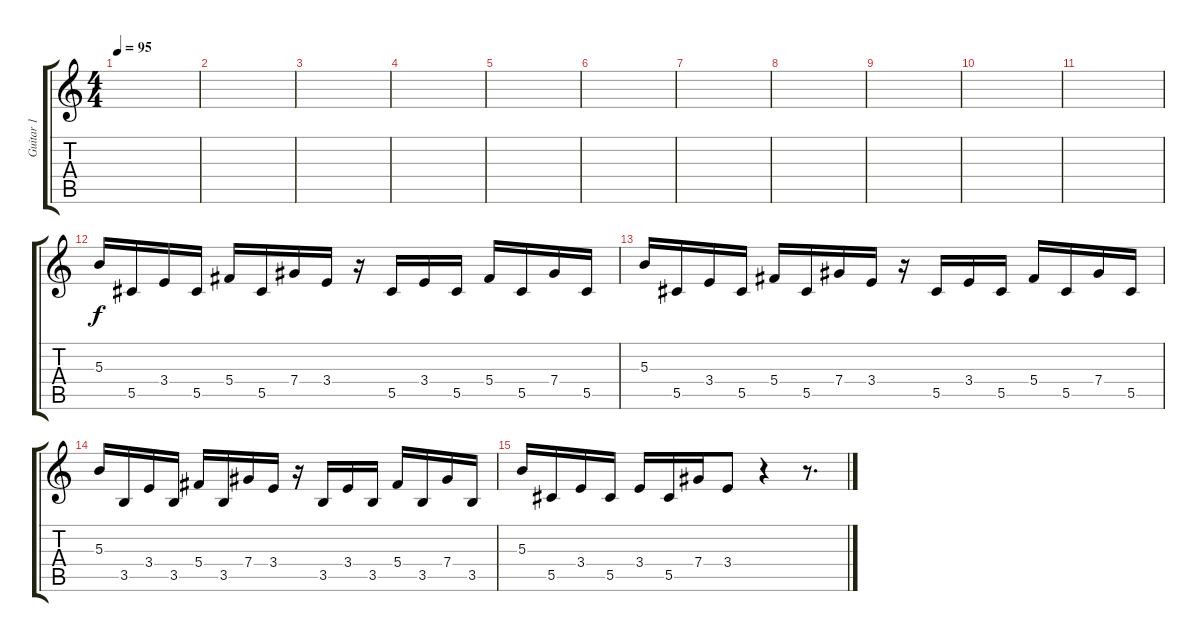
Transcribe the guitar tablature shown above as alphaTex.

\track ("Guitar 1" "Guitar 1") {instrument distortionguitar}
\staff {score tabs}
\tuning (Eb4 Bb3 Gb3 Db3 Ab2 Eb2) {hide}
\ts (4 4)
\tempo 95
\clef g2
\ks c
|
|
|
|
|
|
|
|
|
|
|
5.3.16 5.5.16 3.4.16 5.5.16 5.4.16 5.5.16 7.4.16 3.4.16 r.16 5.5.16 3.4.16 5.5.16 5.4.16 5.5.16 7.4.16 5.5.16 |
5.3.16 5.5.16 3.4.16 5.5.16 5.4.16 5.5.16 7.4.16 3.4.16 r.16 5.5.16 3.4.16 5.5.16 5.4.16 5.5.16 7.4.16 5.5.16 |
5.3.16 3.5.16 3.4.16 3.5.16 5.4.16 3.5.16 7.4.16 3.4.16 r.16 3.5.16 3.4.16 3.5.16 5.4.16 3.5.16 7.4.16 3.5.16 |
5.3.16 5.5.16 3.4.16 5.5.16 3.4.16 5.5.16 7.4.16 3.4.8 r.4 r.8{d}
